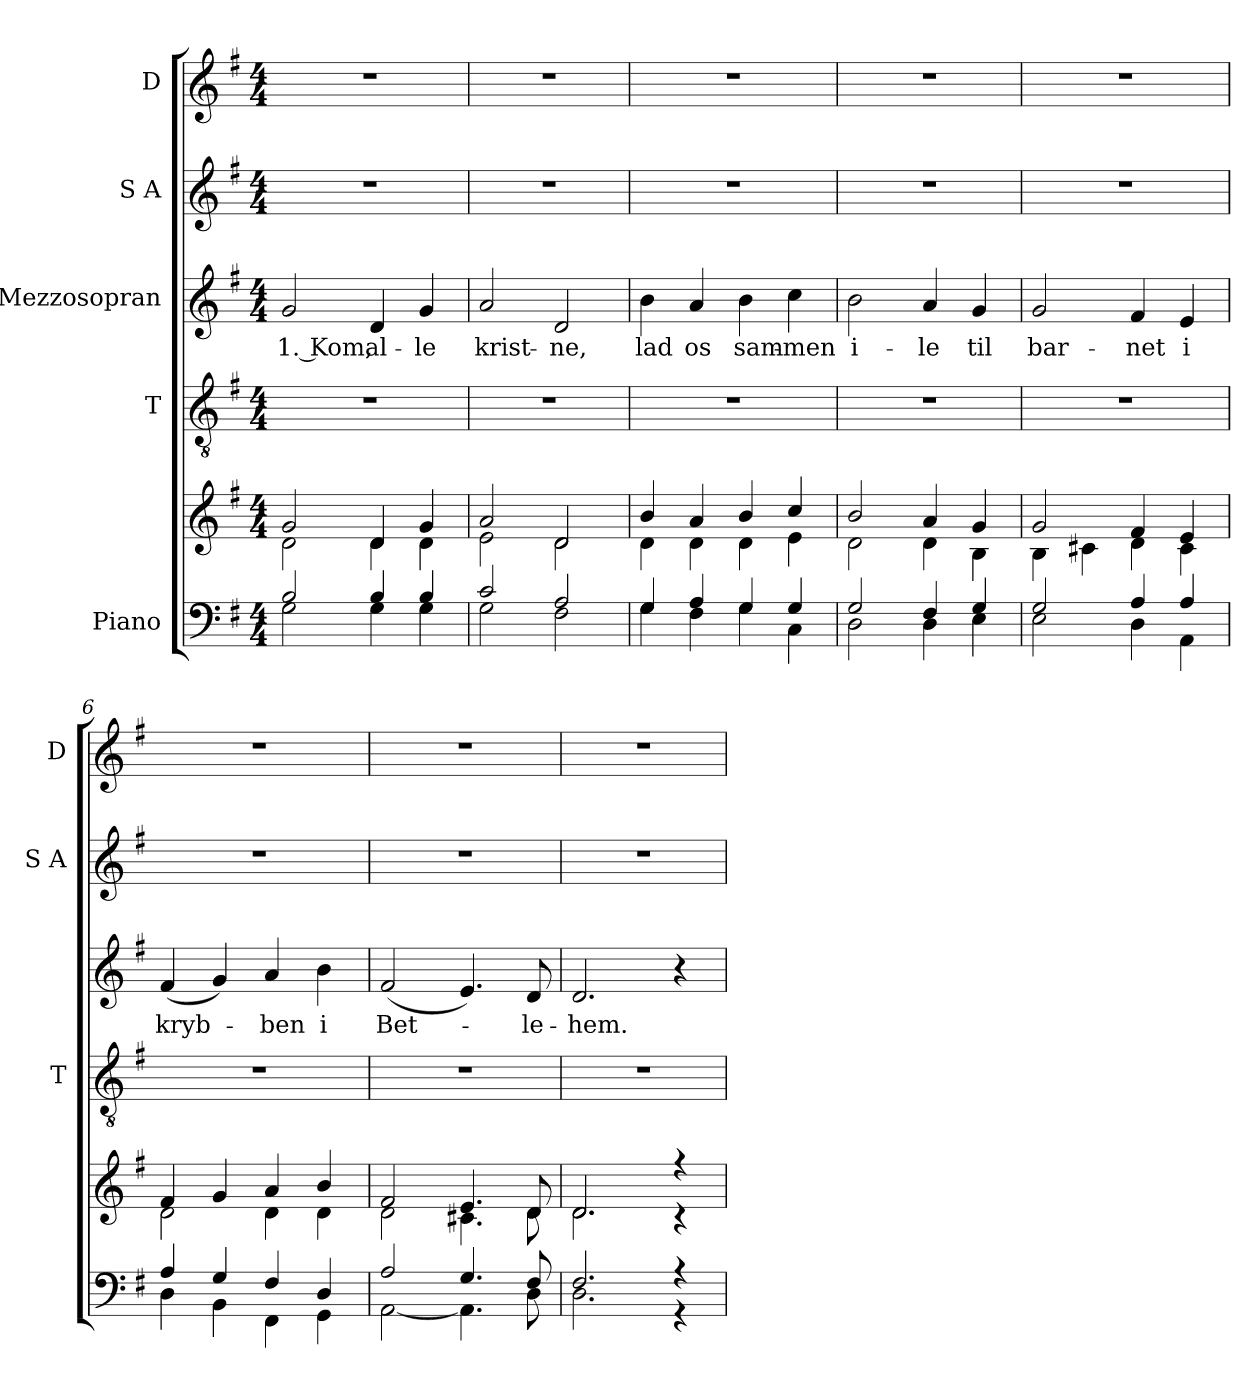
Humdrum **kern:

**kern	**kern	**kern	**kern	**text	**kern	**kern
*part5	*part5	*part4	*part3	*part3	*part2	*part1
*staff6	*staff5	*staff4	*staff3	*staff3	*staff2	*staff1
*I"Piano	*	*I"T	*I"Mezzosopran	*	*I"S A	*I"D
*	*	*I'T	*	*	*I'S A	*I'D
*	*	*stria5	*	*	*	*
*clefF4	*clefG2	*clefGv2	*clefG2	*	*clefG2	*clefG2
*k[f#]	*k[f#]	*k[f#]	*k[f#]	*	*k[f#]	*k[f#]
*M4/4	*M4/4	*M4/4	*M4/4	*	*M4/4	*M4/4
=1	=1	=1	=1	=1	=1	=1
*^	*^	*	*	*	*	*
!	!	!	!	!	!	!LO:LY:b	!	!
2B/	2G\	2g/	2d\	1r	2g/	1. Kom,	1r	1r
!	!	!	!	!	!	!LO:LY:b	!	!
4B/	4G\	4d/	4d\	.	4d/	al-	.	.
!	!	!	!	!	!	!LO:LY:b	!	!
4B/	4G\	4g/	4d\	.	4g/	-le	.	.
=2	=2	=2	=2	=2	=2	=2	=2	=2
!	!	!	!	!	!	!LO:LY:b	!	!
2c/	2G\	2a/	2e\	1r	2a/	krist-	1r	1r
!	!	!	!	!	!	!LO:LY:b	!	!
2A/	2F#\	2d/	2d\	.	2d/	-ne,	.	.
=3	=3	=3	=3	=3	=3	=3	=3	=3
!	!	!	!	!	!	!LO:LY:b	!	!
4G/	4G\	4b/	4d\	1r	4b\	lad	1r	1r
!	!	!	!	!	!	!LO:LY:b	!	!
4A/	4F#\	4a/	4d\	.	4a/	os	.	.
!	!	!	!	!	!	!LO:LY:b	!	!
4G/	4G\	4b/	4d\	.	4b\	sam-	.	.
!	!	!	!	!	!	!LO:LY:b	!	!
4G/	4C\	4cc/	4e\	.	4cc\	-men	.	.
=4	=4	=4	=4	=4	=4	=4	=4	=4
!	!	!	!	!	!	!LO:LY:b	!	!
2G/	2D\	2b/	2d\	1r	2b\	i-	1r	1r
!	!	!	!	!	!	!LO:LY:b	!	!
4F#/	4D\	4a/	4d\	.	4a/	-le	.	.
!	!	!	!	!	!	!LO:LY:b	!	!
4G/	4E\	4g/	4B\	.	4g/	til	.	.
=5	=5	=5	=5	=5	=5	=5	=5	=5
!	!	!	!	!	!	!LO:LY:b	!	!
2G/	2E\	2g/	4B\	1r	2g/	bar-	1r	1r
.	.	.	4c#X\	.	.	.	.	.
!	!	!	!	!	!	!LO:LY:b	!	!
4A/	4D\	4f#/	4d\	.	4f#/	-net	.	.
!	!	!	!	!	!	!LO:LY:b	!	!
4A/	4AA\	4e/	4c#\	.	4e/	i	.	.
=6	=6	=6	=6	=6	=6	=6	=6	=6
!	!	!	!	!	!	!LO:LY:b	!	!
4A/	4D\	4f#/	2d\	1r	(4f#/	kryb-	1r	1r
4G/	4BB\	4g/	.	.	4g/)	.	.	.
!	!	!	!	!	!	!LO:LY:b	!	!
4F#/	4FF#\	4a/	4d\	.	4a/	-ben	.	.
!	!	!	!	!	!	!LO:LY:b	!	!
4D/	4GG\	4b/	4d\	.	4b\	i	.	.
!!LO:LB:g=z
=7	=7	=7	=7	=7	=7	=7	=7	=7
!	!	!	!	!	!	!LO:LY:b	!	!
2A/	[2AA\	2f#/	2d\	1r	(2f#/	Bet-	1r	1r
4.G/	4.AA\]	4.e/	4.c#X\	.	4.e/)	.	.	.
!	!	!	!	!	!	!LO:LY:b	!	!
8F#/	8D\	8d/	8d\	.	8d/	-le-	.	.
=8	=8	=8	=8	=8	=8	=8	=8	=8
!	!	!	!	!	!	!LO:LY:b	!	!
2.F#/	2.D\	2.d/	2.d\	1r	2.d/	-hem.	1r	1r
4r	4r	4r	4r	.	4r	.	.	.
*v	*v	*	*	*	*	*	*	*
*	*v	*v	*	*	*	*	*
=	=	=	=	=	=	=
*-	*-	*-	*-	*-	*-	*-
